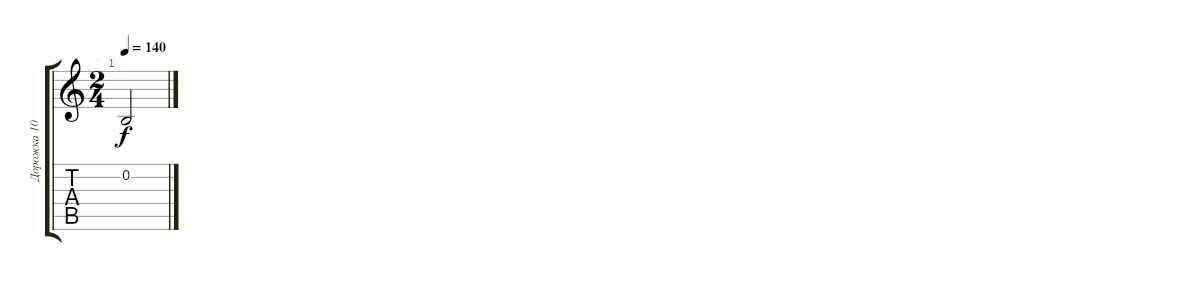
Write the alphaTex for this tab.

\track ("Дорожка 10" "Дорожка 10") {instrument violin}
\staff {score tabs}
\tuning (E4 B3 G3 D3 A2 E2) {hide}
\ts (2 4)
\tempo 140
\clef g2
\ks c
0.2.2{dy f}
